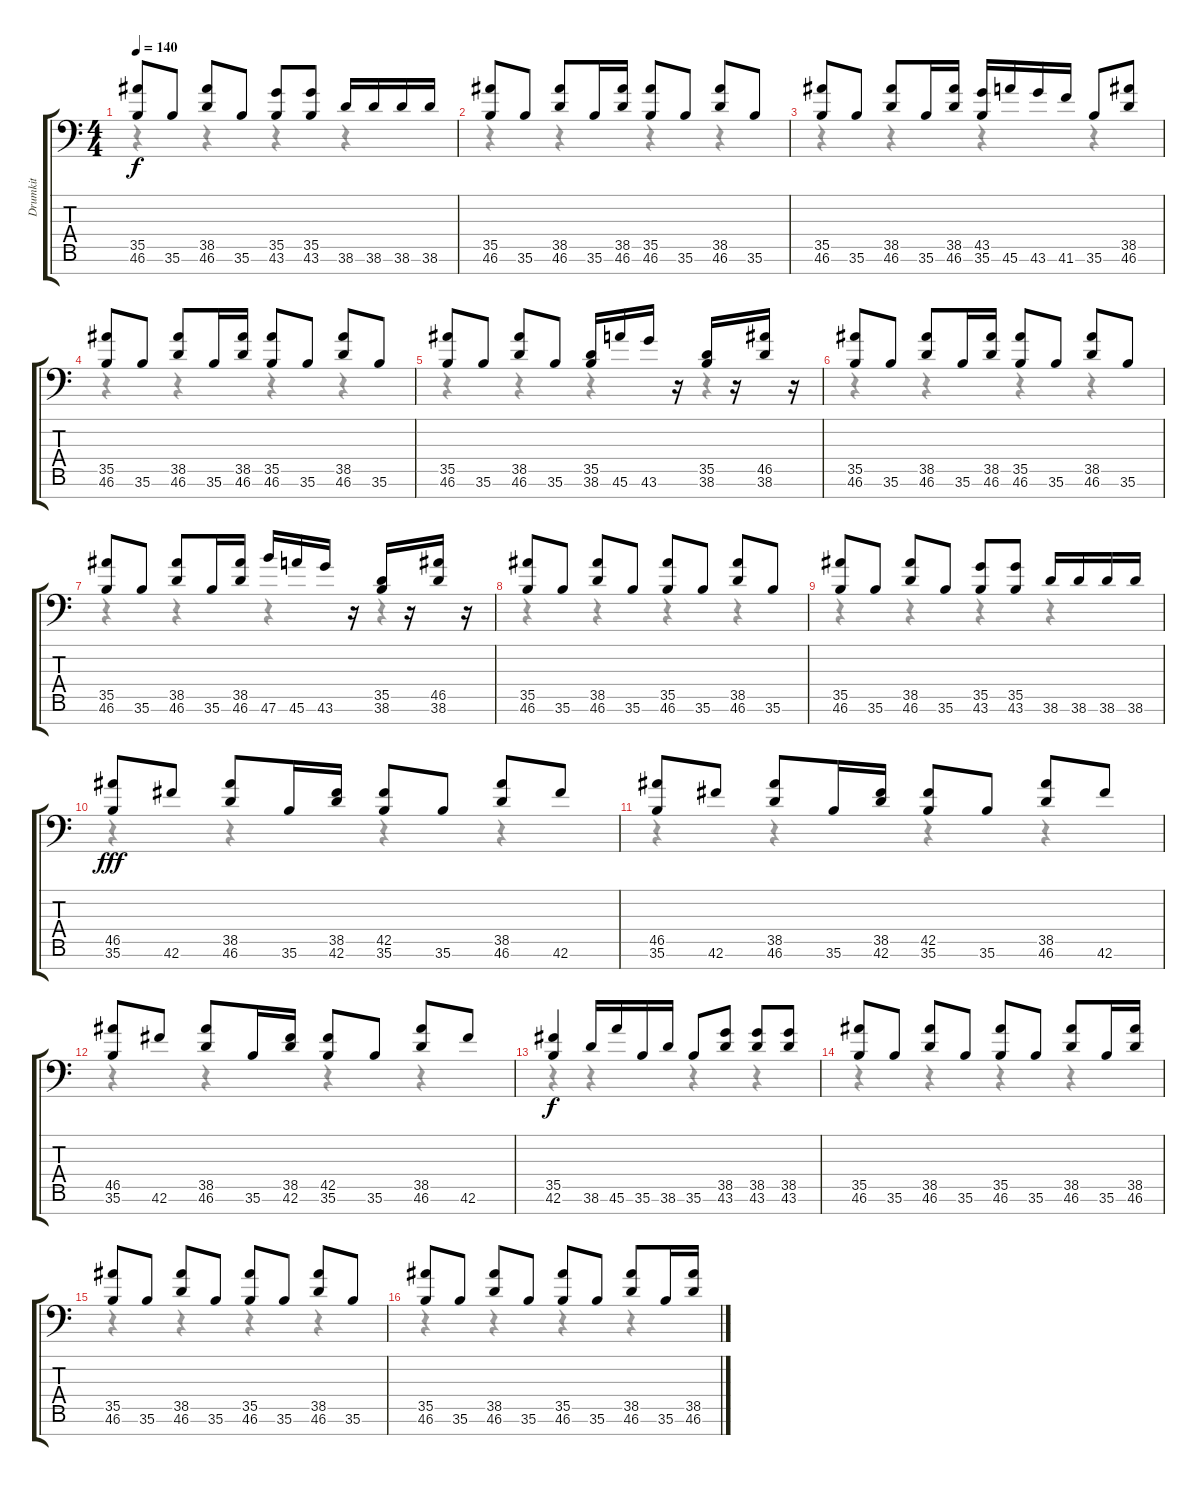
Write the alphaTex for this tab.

\track ("Drumkit" "Drumkit") {instrument acousticgrandpiano}
\staff {score tabs}
\tuning (C-1 C-1 C-1 C-1 C-1 C-1 C-1) {hide}
\voice
\ts (4 4)
\tempo 140
\clef f4
\ks c
(35.5 46.6).8{dy f} 35.6.8 (38.5 46.6).8 35.6.8 (35.5 43.6).8 (35.5 43.6).8 38.6.16 38.6.16 38.6.16 38.6.16 |
(35.5 46.6).8 35.6.8 (38.5 46.6).8 35.6.16 (38.5 46.6).16 (35.5 46.6).8 35.6.8 (38.5 46.6).8 35.6.8 |
(35.5 46.6).8 35.6.8 (38.5 46.6).8 35.6.16 (38.5 46.6).16 (43.5 35.6).16 45.6.16 43.6.16 41.6.16 35.6.8 (38.5 46.6).8 |
(35.5 46.6).8 35.6.8 (38.5 46.6).8 35.6.16 (38.5 46.6).16 (35.5 46.6).8 35.6.8 (38.5 46.6).8 35.6.8 |
(35.5 46.6).8 35.6.8 (38.5 46.6).8 35.6.8 (35.5 38.6).16 45.6.16 43.6.16 r.16 (35.5 38.6).16 r.16 (46.5 38.6).16 r.16 |
(35.5 46.6).8 35.6.8 (38.5 46.6).8 35.6.16 (38.5 46.6).16 (35.5 46.6).8 35.6.8 (38.5 46.6).8 35.6.8 |
(35.5 46.6).8 35.6.8 (38.5 46.6).8 35.6.16 (38.5 46.6).16 47.6.16 45.6.16 43.6.16 r.16 (35.5 38.6).16 r.16 (46.5 38.6).16 r.16 |
(35.5 46.6).8 35.6.8 (38.5 46.6).8 35.6.8 (35.5 46.6).8 35.6.8 (38.5 46.6).8 35.6.8 |
(35.5 46.6).8 35.6.8 (38.5 46.6).8 35.6.8 (35.5 43.6).8 (35.5 43.6).8 38.6.16 38.6.16 38.6.16 38.6.16 |
(46.5 35.6).8{dy fff} 42.6.8 (38.5 46.6).8 35.6.16 (38.5 42.6).16 (42.5 35.6).8 35.6.8 (38.5 46.6).8 42.6.8 |
(46.5 35.6).8 42.6.8 (38.5 46.6).8 35.6.16 (38.5 42.6).16 (42.5 35.6).8 35.6.8 (38.5 46.6).8 42.6.8 |
(46.5 35.6).8 42.6.8 (38.5 46.6).8 35.6.16 (38.5 42.6).16 (42.5 35.6).8 35.6.8 (38.5 46.6).8 42.6.8 |
(35.5 42.6).4{dy f} 38.6.16 45.6.16 35.6.16 38.6.16 35.6.8 (38.5 43.6).8 (38.5 43.6).8 (38.5 43.6).8 |
(35.5 46.6).8 35.6.8 (38.5 46.6).8 35.6.8 (35.5 46.6).8 35.6.8 (38.5 46.6).8 35.6.16 (38.5 46.6).16 |
(35.5 46.6).8 35.6.8 (38.5 46.6).8 35.6.8 (35.5 46.6).8 35.6.8 (38.5 46.6).8 35.6.8 |
(35.5 46.6).8 35.6.8 (38.5 46.6).8 35.6.8 (35.5 46.6).8 35.6.8 (38.5 46.6).8 35.6.16 (38.5 46.6).16
\voice
\clef f4
\ottava regular
\simile none
\ks c
r.4{dy f} r.4 r.4 r.4 |
r.4 r.4 r.4 r.4 |
r.4 r.4 r.4 r.4 |
r.4 r.4 r.4 r.4 |
r.4 r.4 r.4 r.4 |
r.4 r.4 r.4 r.4 |
r.4 r.4 r.4 r.4 |
r.4 r.4 r.4 r.4 |
r.4 r.4 r.4 r.4 |
r.4 r.4 r.4 r.4 |
r.4 r.4 r.4 r.4 |
r.4 r.4 r.4 r.4 |
r.4 r.4 r.4 r.4 |
r.4 r.4 r.4 r.4 |
r.4 r.4 r.4 r.4 |
r.4 r.4 r.4 r.4
